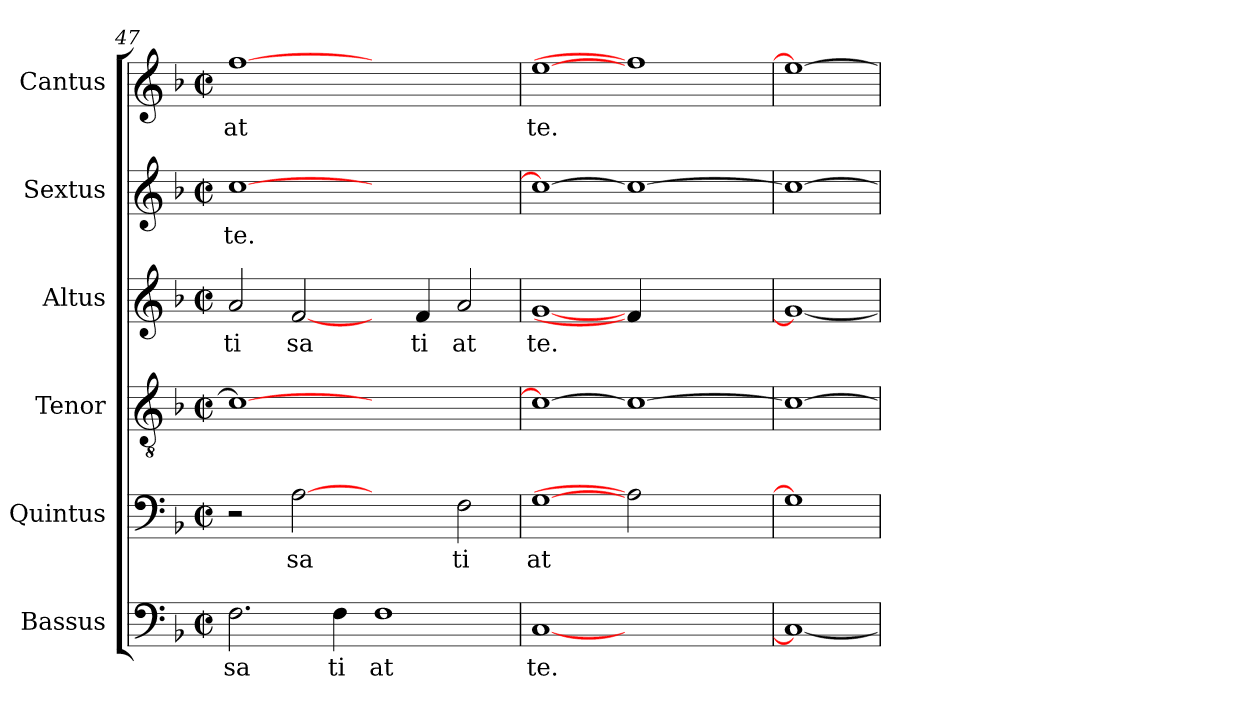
**kern	**text	**kern	**text	**kern	**kern	**text	**kern	**text	**kern	**text
*part6	*part6	*part5	*part5	*part4	*part3	*part3	*part2	*part2	*part1	*part1
*staff6	*staff6	*staff5	*staff5	*staff4	*staff3	*staff3	*staff2	*staff2	*staff1	*staff1
*I"Bassus	*	*I"Quintus	*	*I"Tenor	*I"Altus	*	*I"Sextus	*	*I"Cantus	*
*I'Bassus	*	*I'Quintus	*	*I'Tenor	*I'Altus	*	*I'Sextus	*	*I'Cantus	*
*clefF4	*	*clefF4	*	*clefGv2	*clefG2	*	*clefG2	*	*clefG2	*
*k[b-]	*	*k[b-]	*	*k[b-]	*k[b-]	*	*k[b-]	*	*k[b-]	*
*F:	*	*F:	*	*F:	*F:	*	*F:	*	*F:	*
*M2/2	*	*M2/2	*	*M2/2	*M2/2	*	*M2/2	*	*M2/2	*
*met(c|)	*	*met(c|)	*	*met(c|)	*met(c|)	*	*met(c|)	*	*met(c|)	*
=47	=47	=47	=47	=47	=47	=47	=47	=47	=47	=47
!	!LO:LY:b:cj	!	!	!	!	!LO:LY:b:cj	!	!LO:LY:b:cj	!	!LO:LY:b:cj
2.F\	sa	2r	.	1c_>	2a/	ti	[>1cc	te.	[1ff	at
!	!	!	!LO:LY:b:cj	!	!	!LO:LY:b:cj	!	!	!	!
.	.	[2A	sa	.	[2f/	sa	.	.	.	.
!	!LO:LY:b:cj	!	!	!	!	!	!	!	!	!
4F\	ti	.	.	.	.	.	.	.	.	.
!	!LO:LY:b:cj	!	!	!	!	!	!	!	!	!
1F	at	2ryy	.	1ryy	4ryy	.	1ryy	.	1ryy	.
!	!	!	!	!	!	!LO:LY:b:cj	!	!	!	!
.	.	.	.	.	4f/	ti	.	.	.	.
!	!	!	!LO:LY:b:cj	!	!	!LO:LY:b:cj	!	!	!	!
.	.	2F\	ti	.	2a/	at	.	.	.	.
=48	=48	=48	=48	=48	=48	=48	=48	=48	=48	=48
!	!LO:LY:b:cj	!	!LO:LY:b:cj	!	!	!LO:LY:b:cj	!	!	!	!LO:LY:b:cj
[<1C	te.	[1G	at	1c_>	[<1g	te.	1cc_>	.	[>1ee	te.
1ryy	.	2A]	.	1c_	4f/]	.	1cc_	.	1ff]	.
.	.	.	.	.	2.ryy	.	.	.	.	.
.	.	2ryy	.	.	.	.	.	.	.	.
=49	=49	=49	=49	=49	=49	=49	=49	=49	=49	=49
1C_	.	1G]	.	1c_	1g_	.	1cc_	.	1ee_	.
=	=	=	=	=	=	=	=	=	=	=
*-	*-	*-	*-	*-	*-	*-	*-	*-	*-	*-
